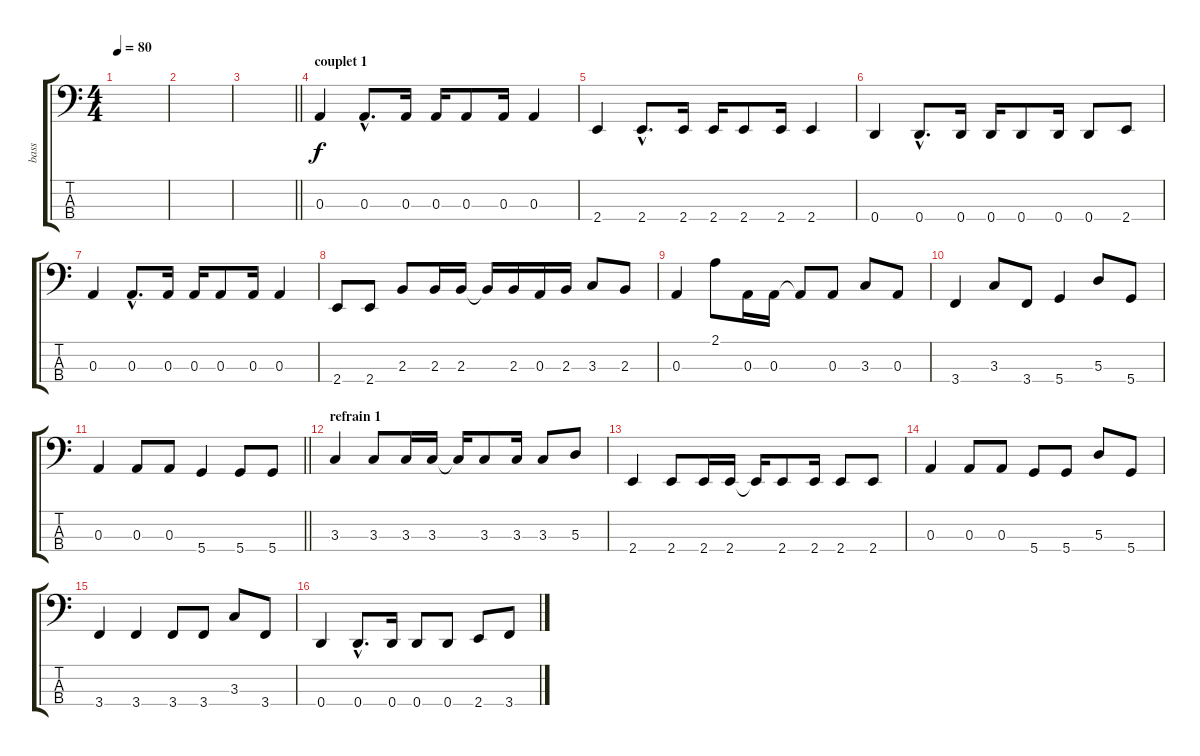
\track ("bass" "bass") {instrument acousticguitarnylon}
\staff {score tabs}
\tuning (G2 D2 A1 D1) {hide}
\ts (4 4)
\tempo 80
\clef f4
\ks c
|
|
\barLineRight lightlight
|
\section ("" "couplet 1")
0.3.4 0.3{hac}.8{d} 0.3.16 0.3.16 0.3.8 0.3.16 0.3.4 |
2.4.4 2.4{hac}.8{d} 2.4.16 2.4.16 2.4.8 2.4.16 2.4.4 |
0.4.4 0.4{hac}.8{d} 0.4.16 0.4.16 0.4.8 0.4.16 0.4.8 2.4.8 |
0.3.4 0.3{hac}.8{d} 0.3.16 0.3.16 0.3.8 0.3.16 0.3.4 |
2.4.8 2.4.8 2.3.8 2.3.16 2.3.16 2.3{t}.16 2.3.16 0.3.16 2.3.16 3.3.8 2.3.8 |
0.3.4 2.1.8 0.3.16 0.3.16 0.3{t}.8 0.3.8 3.3.8 0.3.8 |
3.4.4 3.3.8 3.4.8 5.4.4 5.3.8 5.4.8 |
\barLineRight lightlight
0.3.4 0.3.8 0.3.8 5.4.4 5.4.8 5.4.8 |
\section ("" "refrain 1")
3.3.4 3.3.8 3.3.16 3.3.16 3.3{t}.16 3.3.8 3.3.16 3.3.8 5.3.8 |
2.4.4 2.4.8 2.4.16 2.4.16 2.4{t}.16 2.4.8 2.4.16 2.4.8 2.4.8 |
0.3.4 0.3.8 0.3.8 5.4.8 5.4.8 5.3.8 5.4.8 |
3.4.4 3.4.4 3.4.8 3.4.8 3.3.8 3.4.8 |
0.4.4 0.4{hac}.8{d} 0.4.16 0.4.8 0.4.8 2.4.8 3.4.8
